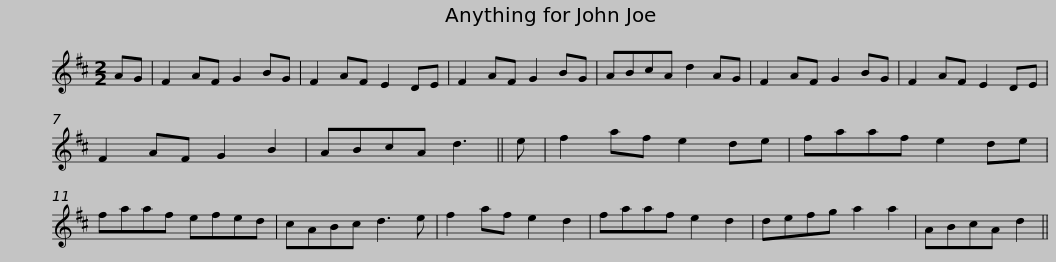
X:1
L:1/8
M:2/2
I:linebreak $
K:D
V:1 treble
V:1
 AG | F2 AF G2 BG | F2 AF E2 DE | F2 AF G2 BG | ABcA d2 AG | %5
 F2 AF G2 BG | F2 AF E2 DE |$ F2 AF G2 B2 | ABcA d3 || e | %10
 f2 af e2 de | faaf e2 de | faaf efed | cABc d3 e |$ f2 af e2 d2 | %15
 faaf e2 d2 | defg a2 a2 | ABcA d2 || %18
